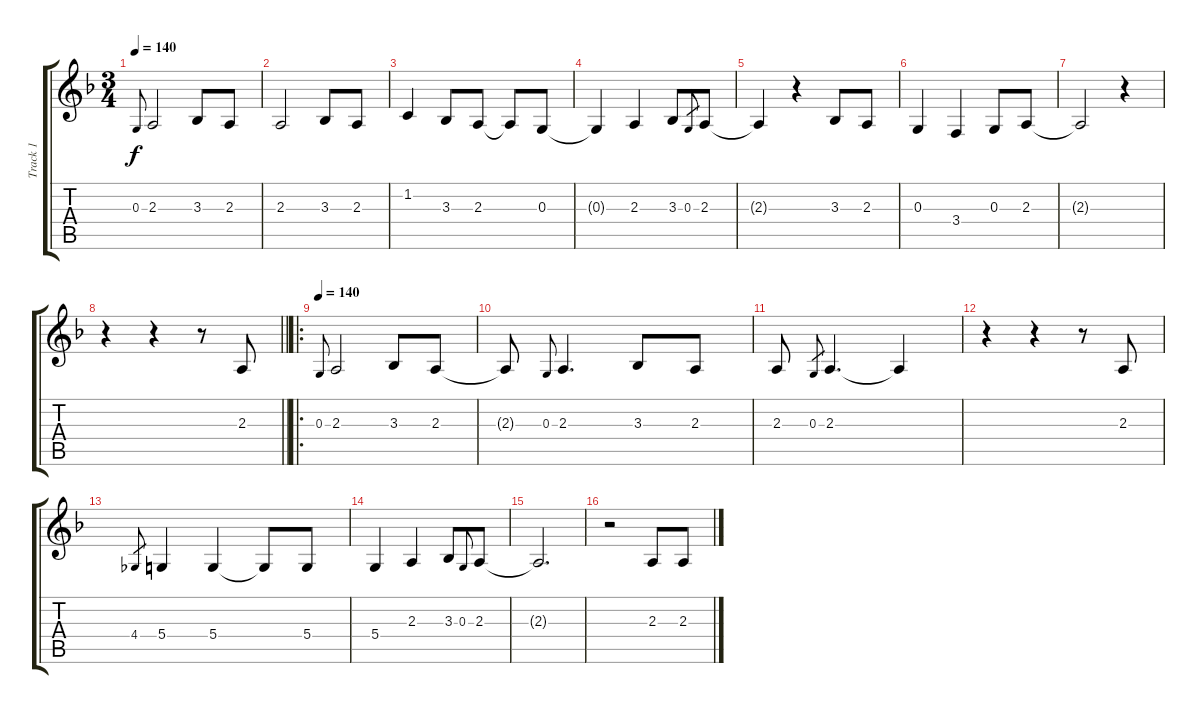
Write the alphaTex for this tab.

\track ("Track 1" "Track 1") {instrument altosax}
\staff {score tabs}
\tuning (E4 B3 G3 D3 A2 E2) {hide}
\ts (3 4)
\tempo 140
\clef g2
\ks f
0.3.8{gr onbeat dy f} 2.3.2 3.3.8 2.3.8 |
2.3.2 3.3.8 2.3.8 |
1.2.4 3.3.8 2.3.8 2.3{t}.8 0.3.8 |
0.3{t}.4 2.3.4 3.3.8 0.3.8{gr} 2.3.8 |
2.3{t}.4 r.4 3.3.8 2.3.8 |
0.3.4 3.4.4 0.3.8 2.3.8 |
2.3{t}.2 r.4 |
\barLineRight lightlight
r.4 r.4 r.8 2.3.8 |
\ro
\tempo 140
0.3.8{gr onbeat} 2.3.2 3.3.8 2.3.8 |
2.3{t}.8 0.3.8{gr onbeat} 2.3.4{d} 3.3.8 2.3.8 |
2.3.8 0.3.8{gr} 2.3.4{d} 2.3{t}.4 |
r.4 r.4 r.8 2.3.8 |
4.4.8{gr} 5.4.4 5.4.4 5.4{t}.8 5.4.8 |
5.4.4 2.3.4 3.3.8 0.3.8{gr onbeat} 2.3.8 |
2.3{t}.2{d} |
r.2 2.3.8 2.3.8
